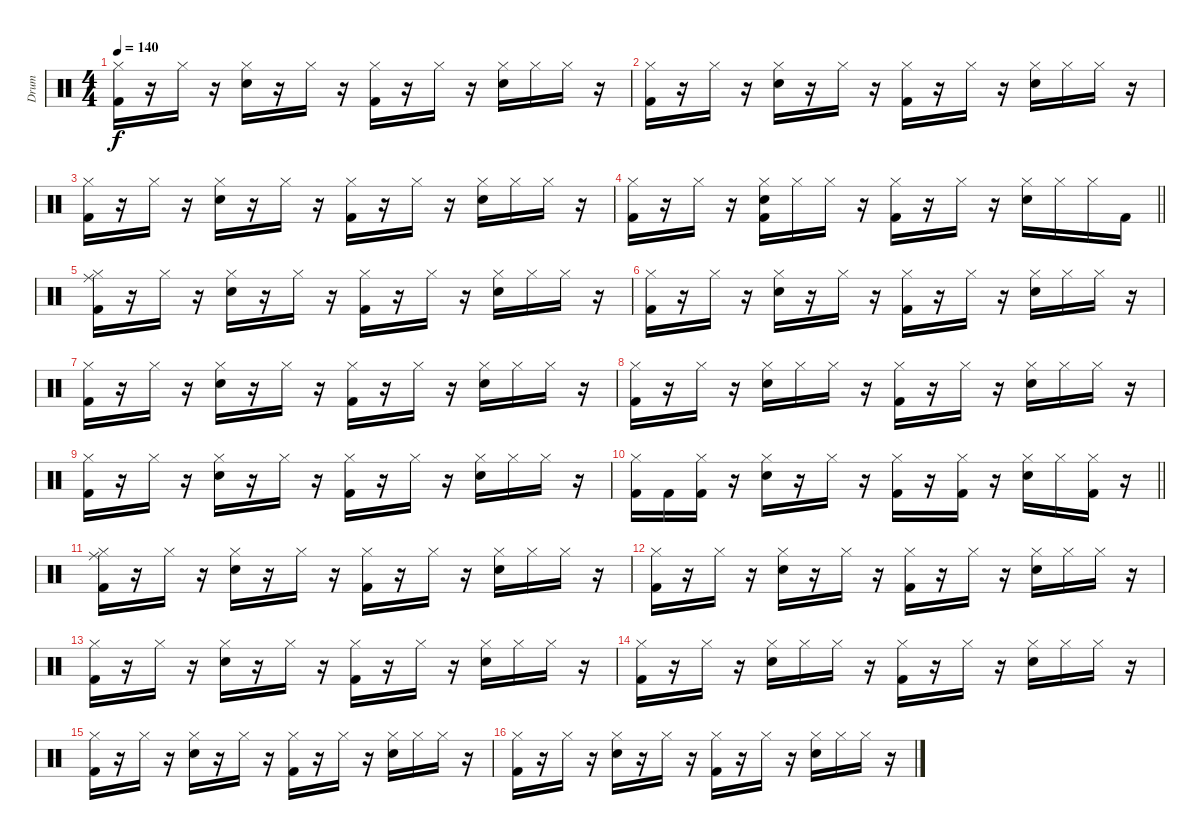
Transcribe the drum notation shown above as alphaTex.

\track ("Drum" "Drum") {instrument percussion}
\staff {score}
\articulation defaults
\ts (4 4)
\tempo 140
\clef neutral
\ks c
("Kick (hit) 2" "Hi-Hat (closed)").16{dy f} r.16 "Hi-Hat (closed)".16 r.16 ("Snare (hit) 2" "Hi-Hat (closed)").16 r.16 "Hi-Hat (closed)".16 r.16 ("Kick (hit) 2" "Hi-Hat (closed)").16 r.16 "Hi-Hat (closed)".16 r.16 ("Snare (hit) 2" "Hi-Hat (closed)").16 "Hi-Hat (closed)".16 "Hi-Hat (closed)".16 r.16 |
("Kick (hit) 2" "Hi-Hat (closed)").16 r.16 "Hi-Hat (closed)".16 r.16 ("Snare (hit) 2" "Hi-Hat (closed)").16 r.16 "Hi-Hat (closed)".16 r.16 ("Kick (hit) 2" "Hi-Hat (closed)").16 r.16 "Hi-Hat (closed)".16 r.16 ("Snare (hit) 2" "Hi-Hat (closed)").16 "Hi-Hat (closed)".16 "Hi-Hat (closed)".16 r.16 |
("Kick (hit) 2" "Hi-Hat (closed)").16 r.16 "Hi-Hat (closed)".16 r.16 ("Snare (hit) 2" "Hi-Hat (closed)").16 r.16 "Hi-Hat (closed)".16 r.16 ("Kick (hit) 2" "Hi-Hat (closed)").16 r.16 "Hi-Hat (closed)".16 r.16 ("Snare (hit) 2" "Hi-Hat (closed)").16 "Hi-Hat (closed)".16 "Hi-Hat (closed)".16 r.16 |
\barLineRight lightlight
("Kick (hit) 2" "Hi-Hat (closed)").16 r.16 "Hi-Hat (closed)".16 r.16 ("Snare (hit) 2" "Kick (hit) 2" "Hi-Hat (closed)").16 "Hi-Hat (closed)".16 "Hi-Hat (closed)".16 r.16 ("Kick (hit) 2" "Hi-Hat (closed)").16 r.16 "Hi-Hat (closed)".16 r.16 ("Snare (hit) 2" "Hi-Hat (closed)").16 "Hi-Hat (closed)".16 "Hi-Hat (closed)".16 "Kick (hit) 2".16 |
("Kick (hit) 2" "Ride (middle)" "Hi-Hat (closed)").16 r.16 "Hi-Hat (closed)".16 r.16 ("Snare (hit) 2" "Hi-Hat (closed)").16 r.16 "Hi-Hat (closed)".16 r.16 ("Kick (hit) 2" "Hi-Hat (closed)").16 r.16 "Hi-Hat (closed)".16 r.16 ("Snare (hit) 2" "Hi-Hat (closed)").16 "Hi-Hat (closed)".16 "Hi-Hat (closed)".16 r.16 |
("Kick (hit) 2" "Hi-Hat (closed)").16 r.16 "Hi-Hat (closed)".16 r.16 ("Snare (hit) 2" "Hi-Hat (closed)").16 r.16 "Hi-Hat (closed)".16 r.16 ("Kick (hit) 2" "Hi-Hat (closed)").16 r.16 "Hi-Hat (closed)".16 r.16 ("Snare (hit) 2" "Hi-Hat (closed)").16 "Hi-Hat (closed)".16 "Hi-Hat (closed)".16 r.16 |
("Kick (hit) 2" "Hi-Hat (closed)").16 r.16 "Hi-Hat (closed)".16 r.16 ("Snare (hit) 2" "Hi-Hat (closed)").16 r.16 "Hi-Hat (closed)".16 r.16 ("Kick (hit) 2" "Hi-Hat (closed)").16 r.16 "Hi-Hat (closed)".16 r.16 ("Snare (hit) 2" "Hi-Hat (closed)").16 "Hi-Hat (closed)".16 "Hi-Hat (closed)".16 r.16 |
("Kick (hit) 2" "Hi-Hat (closed)").16 r.16 "Hi-Hat (closed)".16 r.16 ("Snare (hit) 2" "Hi-Hat (closed)").16 "Hi-Hat (closed)".16 "Hi-Hat (closed)".16 r.16 ("Kick (hit) 2" "Hi-Hat (closed)").16 r.16 "Hi-Hat (closed)".16 r.16 ("Snare (hit) 2" "Hi-Hat (closed)").16 "Hi-Hat (closed)".16 "Hi-Hat (closed)".16 r.16 |
("Kick (hit) 2" "Hi-Hat (closed)").16 r.16 "Hi-Hat (closed)".16 r.16 ("Snare (hit) 2" "Hi-Hat (closed)").16 r.16 "Hi-Hat (closed)".16 r.16 ("Kick (hit) 2" "Hi-Hat (closed)").16 r.16 "Hi-Hat (closed)".16 r.16 ("Snare (hit) 2" "Hi-Hat (closed)").16 "Hi-Hat (closed)".16 "Hi-Hat (closed)".16 r.16 |
\barLineRight lightlight
("Kick (hit) 2" "Hi-Hat (closed)").16 "Kick (hit) 2".16 ("Kick (hit) 2" "Hi-Hat (closed)").16 r.16 ("Snare (hit) 2" "Hi-Hat (closed)").16 r.16 "Hi-Hat (closed)".16 r.16 ("Kick (hit) 2" "Hi-Hat (closed)").16 r.16 ("Kick (hit) 2" "Hi-Hat (closed)").16 r.16 ("Snare (hit) 2" "Hi-Hat (closed)").16 "Hi-Hat (closed)".16 ("Kick (hit) 2" "Hi-Hat (closed)").16 r.16 |
\section ("" "")
("Kick (hit) 2" "Ride (middle)" "Hi-Hat (closed)").16 r.16 "Hi-Hat (closed)".16 r.16 ("Snare (hit) 2" "Hi-Hat (closed)").16 r.16 "Hi-Hat (closed)".16 r.16 ("Kick (hit) 2" "Hi-Hat (closed)").16 r.16 "Hi-Hat (closed)".16 r.16 ("Snare (hit) 2" "Hi-Hat (closed)").16 "Hi-Hat (closed)".16 "Hi-Hat (closed)".16 r.16 |
("Kick (hit) 2" "Hi-Hat (closed)").16 r.16 "Hi-Hat (closed)".16 r.16 ("Snare (hit) 2" "Hi-Hat (closed)").16 r.16 "Hi-Hat (closed)".16 r.16 ("Kick (hit) 2" "Hi-Hat (closed)").16 r.16 "Hi-Hat (closed)".16 r.16 ("Snare (hit) 2" "Hi-Hat (closed)").16 "Hi-Hat (closed)".16 "Hi-Hat (closed)".16 r.16 |
("Kick (hit) 2" "Hi-Hat (closed)").16 r.16 "Hi-Hat (closed)".16 r.16 ("Snare (hit) 2" "Hi-Hat (closed)").16 r.16 "Hi-Hat (closed)".16 r.16 ("Kick (hit) 2" "Hi-Hat (closed)").16 r.16 "Hi-Hat (closed)".16 r.16 ("Snare (hit) 2" "Hi-Hat (closed)").16 "Hi-Hat (closed)".16 "Hi-Hat (closed)".16 r.16 |
("Kick (hit) 2" "Hi-Hat (closed)").16 r.16 "Hi-Hat (closed)".16 r.16 ("Snare (hit) 2" "Hi-Hat (closed)").16 "Hi-Hat (closed)".16 "Hi-Hat (closed)".16 r.16 ("Kick (hit) 2" "Hi-Hat (closed)").16 r.16 "Hi-Hat (closed)".16 r.16 ("Snare (hit) 2" "Hi-Hat (closed)").16 "Hi-Hat (closed)".16 "Hi-Hat (closed)".16 r.16 |
("Kick (hit) 2" "Hi-Hat (closed)").16 r.16 "Hi-Hat (closed)".16 r.16 ("Snare (hit) 2" "Hi-Hat (closed)").16 r.16 "Hi-Hat (closed)".16 r.16 ("Kick (hit) 2" "Hi-Hat (closed)").16 r.16 "Hi-Hat (closed)".16 r.16 ("Snare (hit) 2" "Hi-Hat (closed)").16 "Hi-Hat (closed)".16 "Hi-Hat (closed)".16 r.16 |
("Kick (hit) 2" "Hi-Hat (closed)").16 r.16 "Hi-Hat (closed)".16 r.16 ("Snare (hit) 2" "Hi-Hat (closed)").16 r.16 "Hi-Hat (closed)".16 r.16 ("Kick (hit) 2" "Hi-Hat (closed)").16 r.16 "Hi-Hat (closed)".16 r.16 ("Snare (hit) 2" "Hi-Hat (closed)").16 "Hi-Hat (closed)".16 "Hi-Hat (closed)".16 r.16
